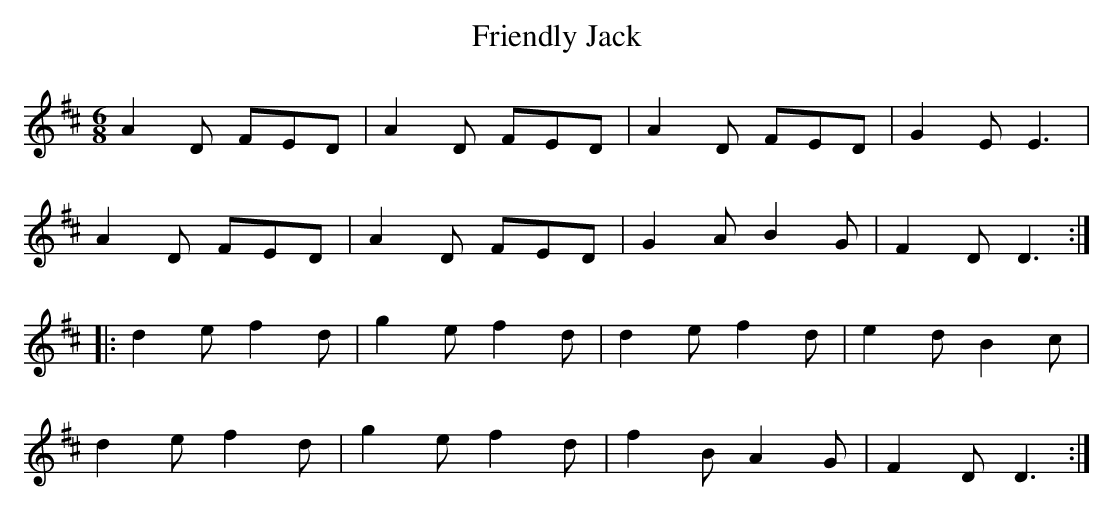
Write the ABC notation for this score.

X:1
T: Friendly Jack
M: 6/8
L: 1/8
K: D
   A2 D FED  | A2 D FED  | A2 D FED  | G2 E E3   |
   A2 D FED  | A2 D FED  | G2 A B2 G | F2 D D3  :|
|: d2 e f2 d | g2 e f2 d | d2 e f2 d | e2 d B2 c |
   d2 e f2 d | g2 e f2 d | f2 B A2 G | F2 D D3  :|
